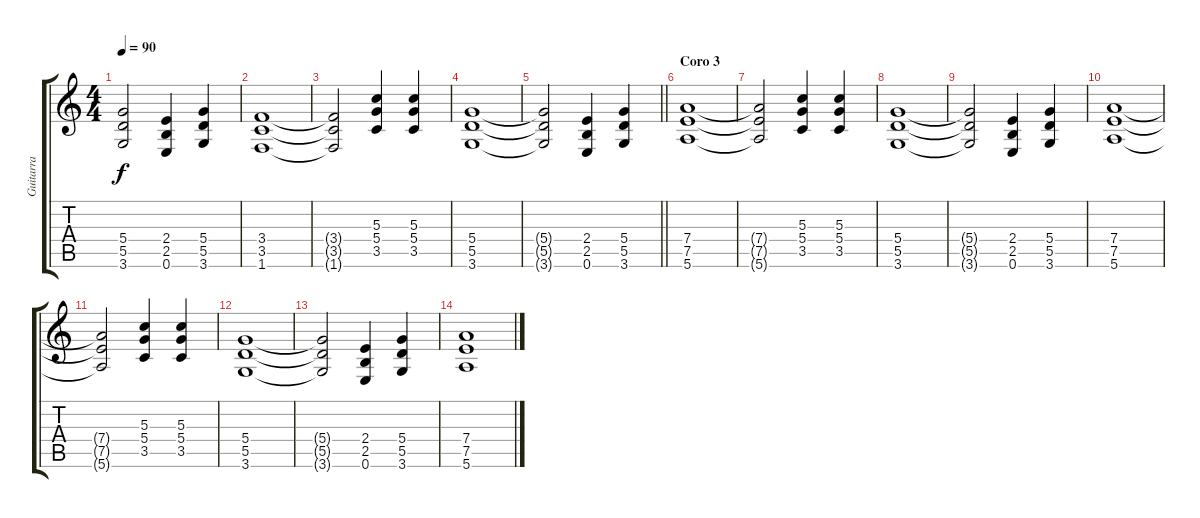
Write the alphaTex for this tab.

\track ("Guitarra" "Guitarra") {instrument distortionguitar}
\staff {score tabs}
\tuning (E4 B3 G3 D3 A2 E2) {hide}
\ts (4 4)
\tempo 90
\clef g2
\ks c
(5.4{t} 5.5{t} 3.6{t}).2{dy f} (2.4 2.5 0.6).4 (5.4 5.5 3.6).4 |
(3.4 3.5 1.6).1 |
(3.4{t} 3.5{t} 1.6{t}).2 (5.3 5.4 3.5).4 (5.3 5.4 3.5).4 |
(5.4 5.5 3.6).1 |
\barLineRight lightlight
(5.4{t} 5.5{t} 3.6{t}).2 (2.4 2.5 0.6).4 (5.4 5.5 3.6).4 |
\section ("" "Coro 3")
(7.4 7.5 5.6).1 |
(7.4{t} 7.5{t} 5.6{t}).2 (5.3 5.4 3.5).4 (5.3 5.4 3.5).4 |
(5.4 5.5 3.6).1 |
(5.4{t} 5.5{t} 3.6{t}).2 (2.4 2.5 0.6).4 (5.4 5.5 3.6).4 |
(7.4 7.5 5.6).1 |
(7.4{t} 7.5{t} 5.6{t}).2 (5.3 5.4 3.5).4 (5.3 5.4 3.5).4 |
(5.4 5.5 3.6).1 |
(5.4{t} 5.5{t} 3.6{t}).2 (2.4 2.5 0.6).4 (5.4 5.5 3.6).4 |
(7.4 7.5 5.6).1
